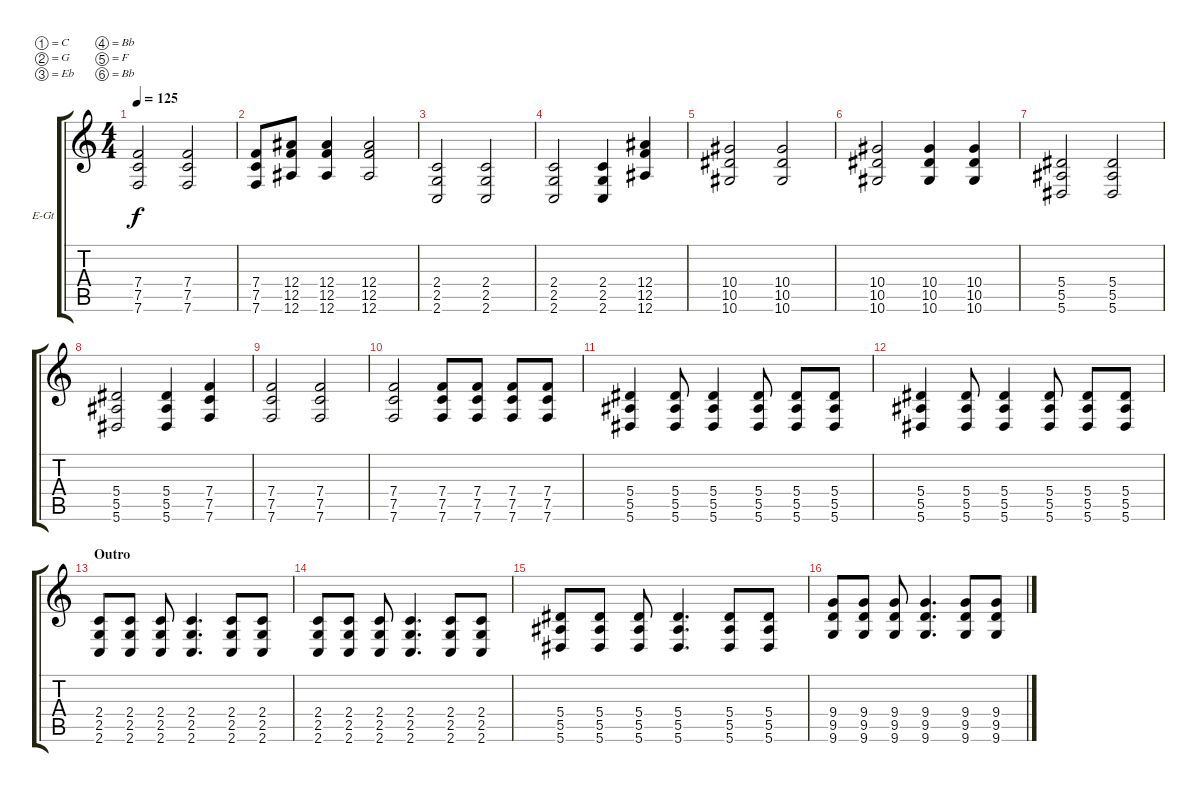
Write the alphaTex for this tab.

\bracketExtendMode groupsimilarinstruments
\firstSystemTrackNameOrientation horizontal
\otherSystemsTrackNameOrientation horizontal
\track ("Rythm (Ben Burnley)" "E-Gt") {instrument overdrivenguitar}
\staff {score tabs}
\tuning (C4 G3 Eb3 Bb2 F2 Bb1)
\ts (4 4)
\tempo 125
\clef g2
\ks c
(7.4 7.5 7.6).2{dy f} (7.4 7.5 7.6).2 |
(7.4 7.5 7.6).8 (12.4 12.5 12.6).8 (12.4 12.5 12.6).4 (12.4 12.5 12.6).2 |
(2.4 2.5 2.6).2 (2.4 2.5 2.6).2 |
(2.4 2.5 2.6).2 (2.4 2.5 2.6).4 (12.4 12.5 12.6).4 |
(10.4 10.5 10.6).2 (10.4 10.5 10.6).2 |
(10.4 10.5 10.6).2 (10.4 10.5 10.6).4 (10.4 10.5 10.6).4 |
(5.4 5.5 5.6).2 (5.4 5.5 5.6).2 |
(5.4 5.5 5.6).2 (5.4 5.5 5.6).4 (7.4 7.5 7.6).4 |
(7.4 7.5 7.6).2 (7.4 7.5 7.6).2 |
(7.4 7.5 7.6).2 (7.4 7.5 7.6).8 (7.4 7.5 7.6).8 (7.4 7.5 7.6).8 (7.4 7.5 7.6).8 |
(5.4 5.5 5.6).4 (5.4 5.5 5.6).8 (5.4 5.5 5.6).4 (5.4 5.5 5.6).8 (5.4 5.5 5.6).8 (5.4 5.5 5.6).8 |
(5.4 5.5 5.6).4 (5.4 5.5 5.6).8 (5.4 5.5 5.6).4 (5.4 5.5 5.6).8 (5.4 5.5 5.6).8 (5.4 5.5 5.6).8 |
\section ("" "Outro")
(2.4 2.5 2.6).8 (2.4 2.5 2.6).8 (2.4 2.5 2.6).8 (2.4 2.5 2.6).4{d} (2.4 2.5 2.6).8 (2.4 2.5 2.6).8 |
(2.4 2.5 2.6).8 (2.4 2.5 2.6).8 (2.4 2.5 2.6).8 (2.4 2.5 2.6).4{d} (2.4 2.5 2.6).8 (2.4 2.5 2.6).8 |
(5.4 5.5 5.6).8 (5.4 5.5 5.6).8 (5.4 5.5 5.6).8 (5.4 5.5 5.6).4{d} (5.4 5.5 5.6).8 (5.4 5.5 5.6).8 |
(9.4 9.5 9.6).8 (9.4 9.5 9.6).8 (9.4 9.5 9.6).8 (9.4 9.5 9.6).4{d} (9.4 9.5 9.6).8 (9.4 9.5 9.6).8
